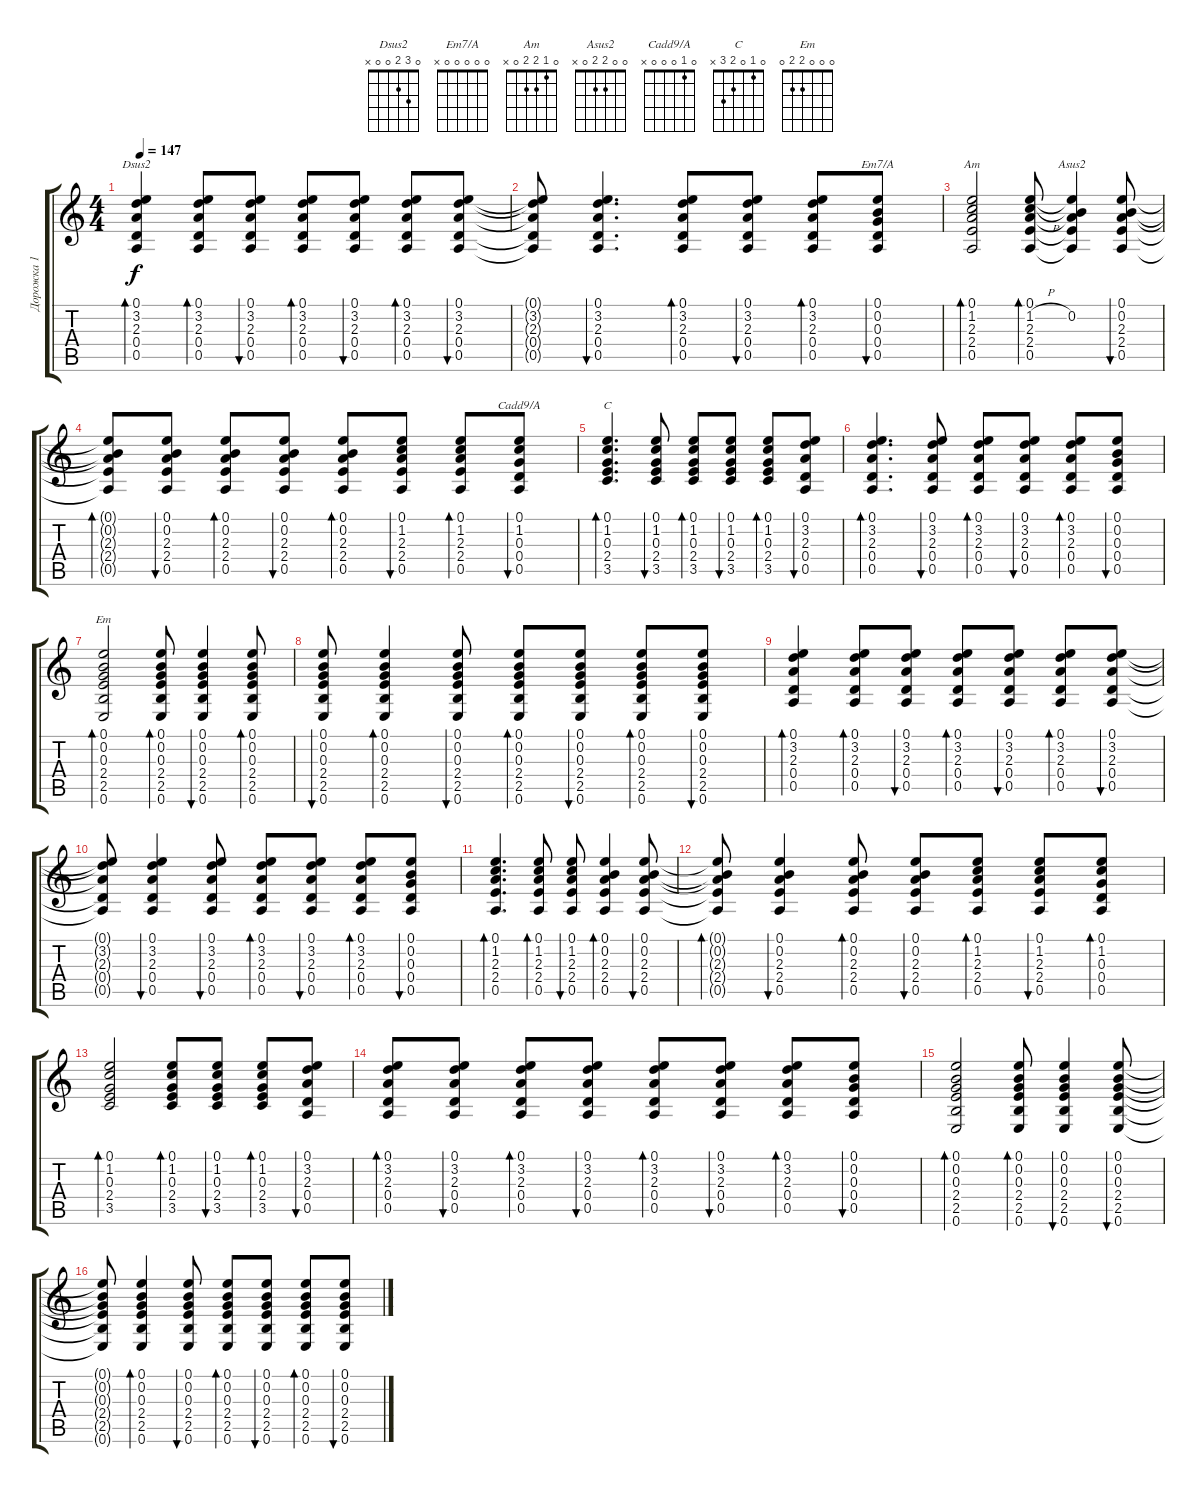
\track ("Дорожка 1" "Дорожка 1") {instrument acousticguitarsteel}
\staff {score tabs}
\tuning (E4 B3 G3 D3 A2 E2) {hide}
\chord ("Dsus2" 0 3 2 0 0 x)
\chord ("Em7/A" 0 0 0 0 0 x)
\chord ("Am" 0 1 2 2 0 x)
\chord ("Asus2" 0 0 2 2 0 x)
\chord ("Cadd9/A" 0 1 0 0 0 x)
\chord ("C" 0 1 0 2 3 x)
\chord ("Em" 0 0 0 2 2 0)
\ts (4 4)
\tempo 147
\clef g2
\ks c
(0.1 3.2 2.3 0.4 0.5).4{bd 30 ch "Dsus2" dy f} (0.1 3.2 2.3 0.4 0.5).8{bd 30} (0.1 3.2 2.3 0.4 0.5).8{bu 30} (0.1 3.2 2.3 0.4 0.5).8{bd 30} (0.1 3.2 2.3 0.4 0.5).8{bu 30} (0.1 3.2 2.3 0.4 0.5).8{bd 30} (0.1 3.2 2.3 0.4 0.5).8{bu 30} |
(0.1{t} 3.2{t} 2.3{t} 0.4{t} 0.5{t}).8 (0.1 3.2 2.3 0.4 0.5).4{d bu 30} (0.1 3.2 2.3 0.4 0.5).8{bd 30} (0.1 3.2 2.3 0.4 0.5).8{bu 30} (0.1 3.2 2.3 0.4 0.5).8{bd 30} (0.1 0.2 0.3 0.4 0.5).8{bu 30 ch "Em7/A"} |
(0.1 1.2 2.3 2.4 0.5).2{bd 30 ch "Am"} (0.1 1.2{h} 2.3 2.4 0.5).8{bd 30} (0.1{t} 0.2 2.3{t} 2.4{t} 0.5{t}).4{ch "Asus2"} (0.1 0.2 2.3 2.4 0.5).8{bu 30} |
(0.1{t} 0.2{t} 2.3{t} 2.4{t} 0.5{t}).8{bd 30} (0.1 0.2 2.3 2.4 0.5).8{bu 30} (0.1 0.2 2.3 2.4 0.5).8{bd 30} (0.1 0.2 2.3 2.4 0.5).8{bu 30} (0.1 0.2 2.3 2.4 0.5).8{bd 30} (0.1 1.2 2.3 2.4 0.5).8{bu 30} (0.1 1.2 2.3 2.4 0.5).8{bd 30} (0.1 1.2 0.3 0.4 0.5).8{bu 30 ch "Cadd9/A"} |
(0.1 1.2 0.3 2.4 3.5).4{d bd 30 ch "C"} (0.1 1.2 0.3 2.4 3.5).8{bu 30} (0.1 1.2 0.3 2.4 3.5).8{bd 30} (0.1 1.2 0.3 2.4 3.5).8{bu 30} (0.1 1.2 0.3 2.4 3.5).8{bd 30} (0.1 3.2 2.3 0.4 0.5).8{bu 30} |
(0.1 3.2 2.3 0.4 0.5).4{d bd 30} (0.1 3.2 2.3 0.4 0.5).8{bu 30} (0.1 3.2 2.3 0.4 0.5).8{bd 30} (0.1 3.2 2.3 0.4 0.5).8{bu 30} (0.1 3.2 2.3 0.4 0.5).8{bd 30} (0.1 0.2 0.3 0.4 0.5).8{bu 30} |
(0.1 0.2 0.3 2.4 2.5 0.6).2{bd 30 ch "Em"} (0.1 0.2 0.3 2.4 2.5 0.6).8{bd 30} (0.1 0.2 0.3 2.4 2.5 0.6).4{bu 30} (0.1 0.2 0.3 2.4 2.5 0.6).8{bd 30} |
(0.1 0.2 0.3 2.4 2.5 0.6).8{bu 30} (0.1 0.2 0.3 2.4 2.5 0.6).4{bd 30} (0.1 0.2 0.3 2.4 2.5 0.6).8{bu 30} (0.1 0.2 0.3 2.4 2.5 0.6).8{bd 30} (0.1 0.2 0.3 2.4 2.5 0.6).8{bu 30} (0.1 0.2 0.3 2.4 2.5 0.6).8{bd 30} (0.1 0.2 0.3 2.4 2.5 0.6).8{bu 30} |
(0.1 3.2 2.3 0.4 0.5).4{bd 30} (0.1 3.2 2.3 0.4 0.5).8{bd 30} (0.1 3.2 2.3 0.4 0.5).8{bu 30} (0.1 3.2 2.3 0.4 0.5).8{bd 30} (0.1 3.2 2.3 0.4 0.5).8{bu 30} (0.1 3.2 2.3 0.4 0.5).8{bd 30} (0.1 3.2 2.3 0.4 0.5).8{bu 30} |
(0.1{t} 3.2{t} 2.3{t} 0.4{t} 0.5{t}).8 (0.1 3.2 2.3 0.4 0.5).4{bu 30} (0.1 3.2 2.3 0.4 0.5).8{bu 30} (0.1 3.2 2.3 0.4 0.5).8{bd 30} (0.1 3.2 2.3 0.4 0.5).8{bu 30} (0.1 3.2 2.3 0.4 0.5).8{bd 30} (0.1 0.2 0.3 0.4 0.5).8{bu 30} |
(0.1 1.2 2.3 2.4 0.5).4{d bd 30} (0.1 1.2 2.3 2.4 0.5).8{bd 30} (0.1 1.2 2.3 2.4 0.5).8{bu 30} (0.1 0.2 2.3 2.4 0.5).4{bd 30} (0.1 0.2 2.3 2.4 0.5).8{bu 30} |
(0.1{t} 0.2{t} 2.3{t} 2.4{t} 0.5{t}).8{bd 30} (0.1 0.2 2.3 2.4 0.5).4{bu 30} (0.1 0.2 2.3 2.4 0.5).8{bd 30} (0.1 0.2 2.3 2.4 0.5).8{bu 30} (0.1 1.2 2.3 2.4 0.5).8{bd 30} (0.1 1.2 2.3 2.4 0.5).8{bu 30} (0.1 1.2 0.3 0.4 0.5).8{bd 30} |
(0.1 1.2 0.3 2.4 3.5).2{bd 30} (0.1 1.2 0.3 2.4 3.5).8{bd 30} (0.1 1.2 0.3 2.4 3.5).8{bu 30} (0.1 1.2 0.3 2.4 3.5).8{bd 30} (0.1 3.2 2.3 0.4 0.5).8{bu 30} |
(0.1 3.2 2.3 0.4 0.5).8{bd 30} (0.1 3.2 2.3 0.4 0.5).8{bu 30} (0.1 3.2 2.3 0.4 0.5).8{bd 30} (0.1 3.2 2.3 0.4 0.5).8{bu 30} (0.1 3.2 2.3 0.4 0.5).8{bd 30} (0.1 3.2 2.3 0.4 0.5).8{bu 30} (0.1 3.2 2.3 0.4 0.5).8{bd 30} (0.1 0.2 0.3 0.4 0.5).8{bu 30} |
(0.1 0.2 0.3 2.4 2.5 0.6).2{bd 30} (0.1 0.2 0.3 2.4 2.5 0.6).8{bd 30} (0.1 0.2 0.3 2.4 2.5 0.6).4{bu 30} (0.1 0.2 0.3 2.4 2.5 0.6).8{bu 30} |
(0.1{t} 0.2{t} 0.3{t} 2.4{t} 2.5{t} 0.6{t}).8 (0.1 0.2 0.3 2.4 2.5 0.6).4{bd 30} (0.1 0.2 0.3 2.4 2.5 0.6).8{bu 30} (0.1 0.2 0.3 2.4 2.5 0.6).8{bd 30} (0.1 0.2 0.3 2.4 2.5 0.6).8{bu 30} (0.1 0.2 0.3 2.4 2.5 0.6).8{bd 30} (0.1 0.2 0.3 2.4 2.5 0.6).8{bu 30}
